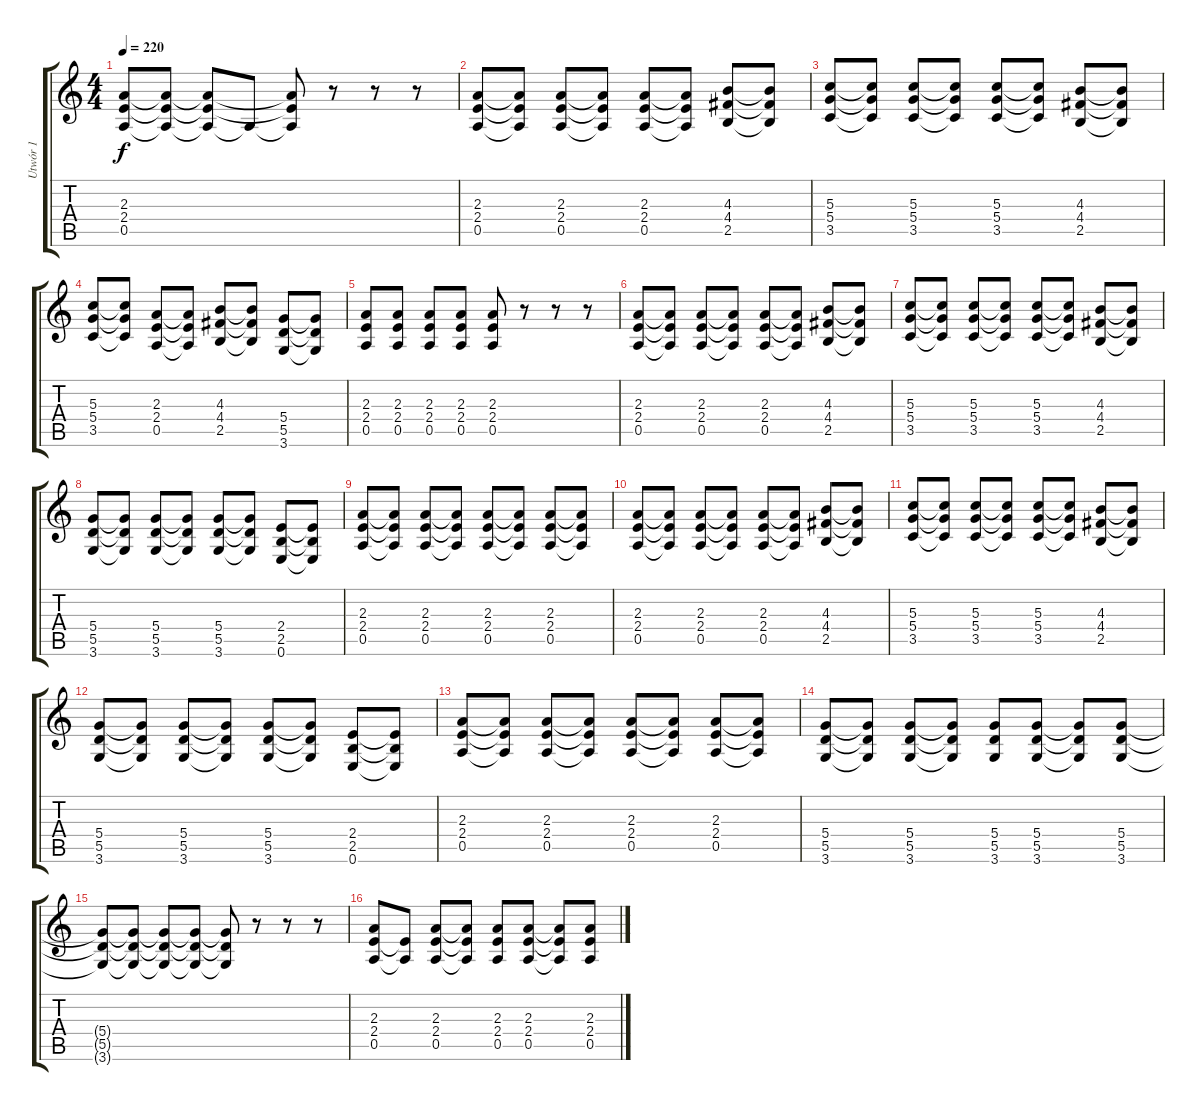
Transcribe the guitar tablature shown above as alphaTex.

\track ("Utwór 1" "Utwór 1") {instrument overdrivenguitar}
\staff {score tabs}
\tuning (E4 B3 G3 D3 A2 E2) {hide}
\ts (4 4)
\tempo 220
\clef g2
\ks c
(2.3{t} 2.4{t} 0.5{t}).8{dy f} (2.3{t} 2.4{t} 0.5{t}).8 (2.3{t} 2.4{t} 0.5{t}).8 0.5{t}.8 (2.3{t} 2.4{t} 0.5{t}).8 r.8 r.8 r.8 |
(2.3 2.4 0.5).8 (2.3{t} 2.4{t} 0.5{t}).8 (2.3 2.4 0.5).8 (2.3{t} 2.4{t} 0.5{t}).8 (2.3 2.4 0.5).8 (2.3{t} 2.4{t} 0.5{t}).8 (4.3 4.4 2.5).8 (4.3{t} 4.4{t} 2.5{t}).8 |
(5.3 5.4 3.5).8 (5.3{t} 5.4{t} 3.5{t}).8 (5.3 5.4 3.5).8 (5.3{t} 5.4{t} 3.5{t}).8 (5.3 5.4 3.5).8 (5.3{t} 5.4{t} 3.5{t}).8 (4.3 4.4 2.5).8 (4.3{t} 4.4{t} 2.5{t}).8 |
(5.3 5.4 3.5).8 (5.3{t} 5.4{t} 3.5{t}).8 (2.3 2.4 0.5).8 (2.3{t} 2.4{t} 0.5{t}).8 (4.3 4.4 2.5).8 (4.3{t} 4.4{t} 2.5{t}).8 (5.4 5.5 3.6).8 (5.4{t} 5.5{t} 3.6{t}).8 |
(2.3 2.4 0.5).8 (2.3 2.4 0.5).8 (2.3 2.4 0.5).8 (2.3 2.4 0.5).8 (2.3 2.4 0.5).8 r.8 r.8 r.8 |
(2.3 2.4 0.5).8 (2.3{t} 2.4{t} 0.5{t}).8 (2.3 2.4 0.5).8 (2.3{t} 2.4{t} 0.5{t}).8 (2.3 2.4 0.5).8 (2.3{t} 2.4{t} 0.5{t}).8 (4.3 4.4 2.5).8 (4.3{t} 4.4{t} 2.5{t}).8 |
(5.3 5.4 3.5).8 (5.3{t} 5.4{t} 3.5{t}).8 (5.3 5.4 3.5).8 (5.3{t} 5.4{t} 3.5{t}).8 (5.3 5.4 3.5).8 (5.3{t} 5.4{t} 3.5{t}).8 (4.3 4.4 2.5).8 (4.3{t} 4.4{t} 2.5{t}).8 |
(5.4 5.5 3.6).8 (5.4{t} 5.5{t} 3.6{t}).8 (5.4 5.5 3.6).8 (5.4{t} 5.5{t} 3.6{t}).8 (5.4 5.5 3.6).8 (5.4{t} 5.5{t} 3.6{t}).8 (2.4 2.5 0.6).8 (2.4{t} 2.5{t} 0.6{t}).8 |
(2.3 2.4 0.5).8 (2.3{t} 2.4{t} 0.5{t}).8 (2.3 2.4 0.5).8 (2.3{t} 2.4{t} 0.5{t}).8 (2.3 2.4 0.5).8 (2.3{t} 2.4{t} 0.5{t}).8 (2.3 2.4 0.5).8 (2.3{t} 2.4{t} 0.5{t}).8 |
(2.3 2.4 0.5).8 (2.3{t} 2.4{t} 0.5{t}).8 (2.3 2.4 0.5).8 (2.3{t} 2.4{t} 0.5{t}).8 (2.3 2.4 0.5).8 (2.3{t} 2.4{t} 0.5{t}).8 (4.3 4.4 2.5).8 (4.3{t} 4.4{t} 2.5{t}).8 |
(5.3 5.4 3.5).8 (5.3{t} 5.4{t} 3.5{t}).8 (5.3 5.4 3.5).8 (5.3{t} 5.4{t} 3.5{t}).8 (5.3 5.4 3.5).8 (5.3{t} 5.4{t} 3.5{t}).8 (4.3 4.4 2.5).8 (4.3{t} 4.4{t} 2.5{t}).8 |
(5.4 5.5 3.6).8 (5.4{t} 5.5{t} 3.6{t}).8 (5.4 5.5 3.6).8 (5.4{t} 5.5{t} 3.6{t}).8 (5.4 5.5 3.6).8 (5.4{t} 5.5{t} 3.6{t}).8 (2.4 2.5 0.6).8 (2.4{t} 2.5{t} 0.6{t}).8 |
(2.3 2.4 0.5).8 (2.3{t} 2.4{t} 0.5{t}).8 (2.3 2.4 0.5).8 (2.3{t} 2.4{t} 0.5{t}).8 (2.3 2.4 0.5).8 (2.3{t} 2.4{t} 0.5{t}).8 (2.3 2.4 0.5).8 (2.3{t} 2.4{t} 0.5{t}).8 |
(5.4 5.5 3.6).8 (5.4{t} 5.5{t} 3.6{t}).8 (5.4 5.5 3.6).8 (5.4{t} 5.5{t} 3.6{t}).8 (5.4 5.5 3.6).8 (5.4 5.5 3.6).8 (5.4{t} 5.5{t} 3.6{t}).8 (5.4 5.5 3.6).8 |
(5.4{t} 5.5{t} 3.6{t}).8 (5.4{t} 5.5{t} 3.6{t}).8 (5.4{t} 5.5{t} 3.6{t}).8 (5.4{t} 5.5{t} 3.6{t}).8 (5.4{t} 5.5{t} 3.6{t}).8 r.8 r.8 r.8 |
(2.3 2.4 0.5).8 (2.4{t} 0.5{t}).8 (2.3 2.4 0.5).8 (2.3{t} 2.4{t} 0.5{t}).8 (2.3 2.4 0.5).8 (2.3 2.4 0.5).8 (2.3{t} 2.4{t} 0.5{t}).8 (2.3 2.4 0.5).8
